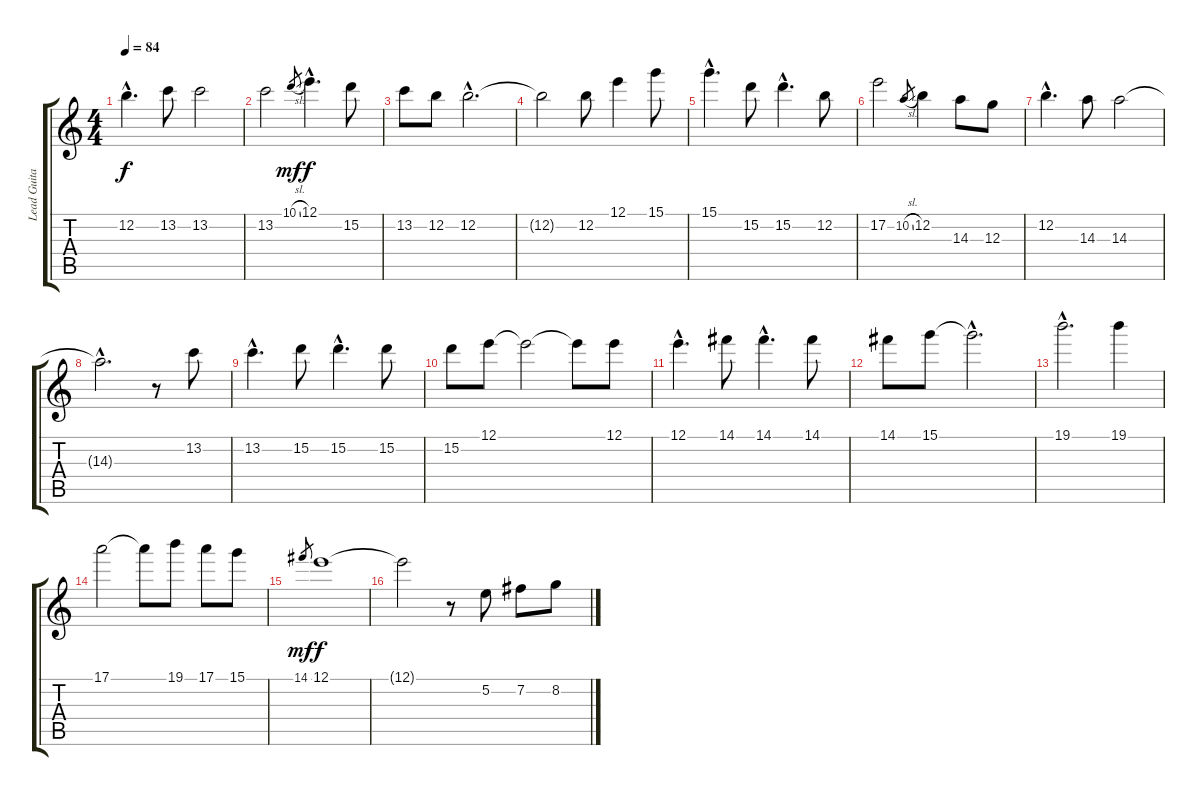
\track ("Lead Guitar" "Lead Guita") {instrument overdrivenguitar}
\staff {score tabs}
\tuning (E4 B3 G3 D3 A2 E2) {hide}
\ts (4 4)
\tempo 84
\clef g2
\ks c
12.2{hac}.4{d dy f} 13.2.8 13.2.2 |
13.2.2 10.1{sl}.8{gr dy mf} 12.1{hac}.4{d dy f} 15.2.8 |
13.2.8 12.2.8 12.2{hac}.2{d} |
12.2{t}.2 12.2.8 12.1.4 15.1.8 |
15.1{hac}.4{d} 15.2.8 15.2{hac}.4{d} 12.2.8 |
17.2.2 10.2{sl}.8{gr} 12.2.4 14.3.8 12.3.8 |
12.2{hac}.4{d} 14.3.8 14.3.2 |
14.3{hac t}.2{d} r.8 13.2.8 |
13.2{hac}.4{d} 15.2.8 15.2{hac}.4{d} 15.2.8 |
15.2.8 12.1.8 12.1{t}.2 12.1{t}.8 12.1.8 |
12.1{hac}.4{d} 14.1.8 14.1{hac}.4{d} 14.1.8 |
14.1.8 15.1.8 15.1{hac t}.2{d} |
19.1{hac}.2{d} 19.1.4 |
17.1.2 17.1{t}.8 19.1.8 17.1.8 15.1.8 |
14.1.8{gr dy mf} 12.1.1{dy f} |
12.1{t}.2 r.8 5.2.8 7.2.8 8.2.8
